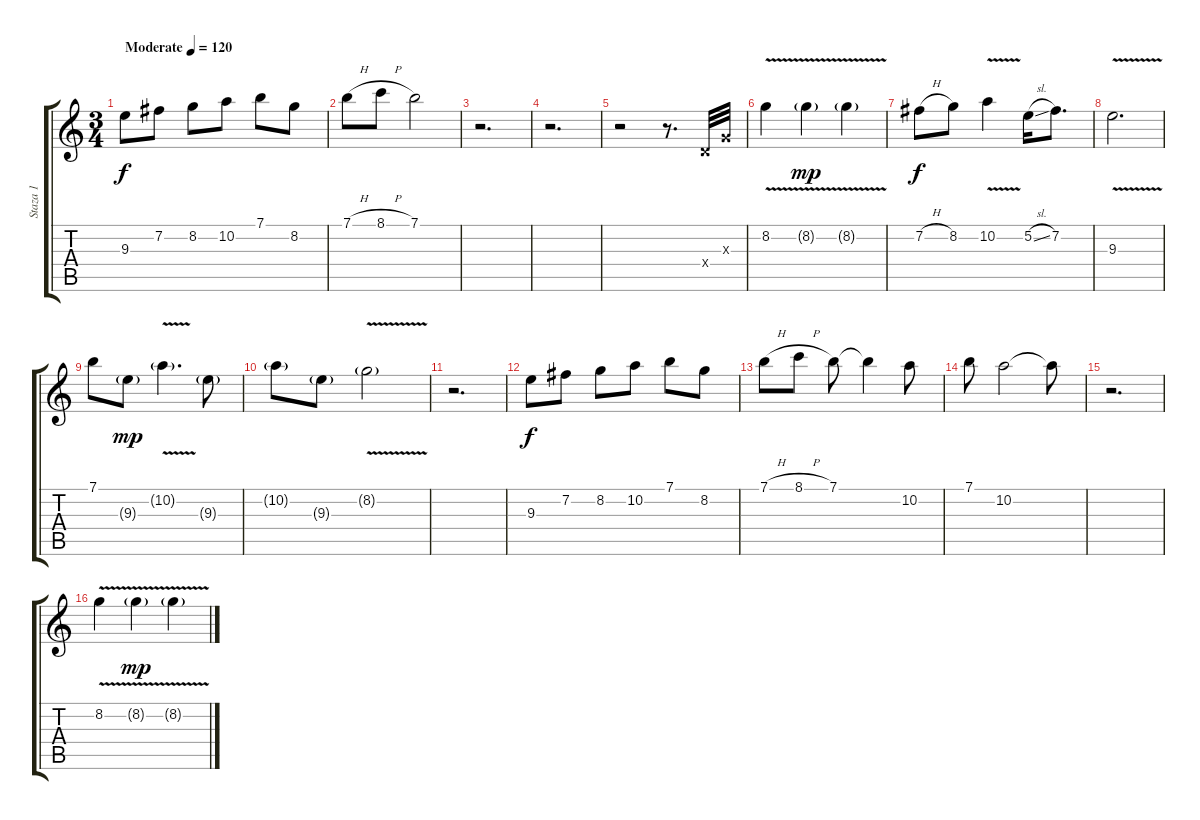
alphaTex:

\track ("Staza 1" "Staza 1") {instrument acousticguitarsteel}
\staff {score tabs}
\tuning (E4 B3 G3 D3 A2 E2) {hide}
\ts (3 4)
\tempo (120 "Moderate")
\clef g2
\ks c
9.3.8{dy f instrument acousticguitarsteel} 7.2.8 8.2.8 10.2.8 7.1.8 8.2.8 |
7.1{h}.8 8.1{h}.8 7.1.2 |
r.2{d} |
r.2{d} |
r.2 r.8{d} 0.4{x}.32 0.3{x}.32 |
8.2{v}.4 8.2{v g}.4{dy mp} 8.2{v g}.4 |
7.2{h}.8{dy f} 8.2.8 10.2{v}.4 5.2{sl}.16 7.2.8{d} |
9.3{v}.2{d} |
7.1.8 9.3{g}.8{dy mp} 10.2{v g}.4{d} 9.3{g}.8 |
10.2{g}.8 9.3{g}.8 8.2{v g}.2 |
r.2{d} |
9.3.8{dy f} 7.2.8 8.2.8 10.2.8 7.1.8 8.2.8 |
7.1{h}.8 8.1{h}.8 7.1.8 7.1{t}.4 10.2.8 |
7.1.8 10.2.2 10.2{t}.8 |
r.2{d} |
8.2{v}.4 8.2{v g}.4{dy mp} 8.2{v g}.4
